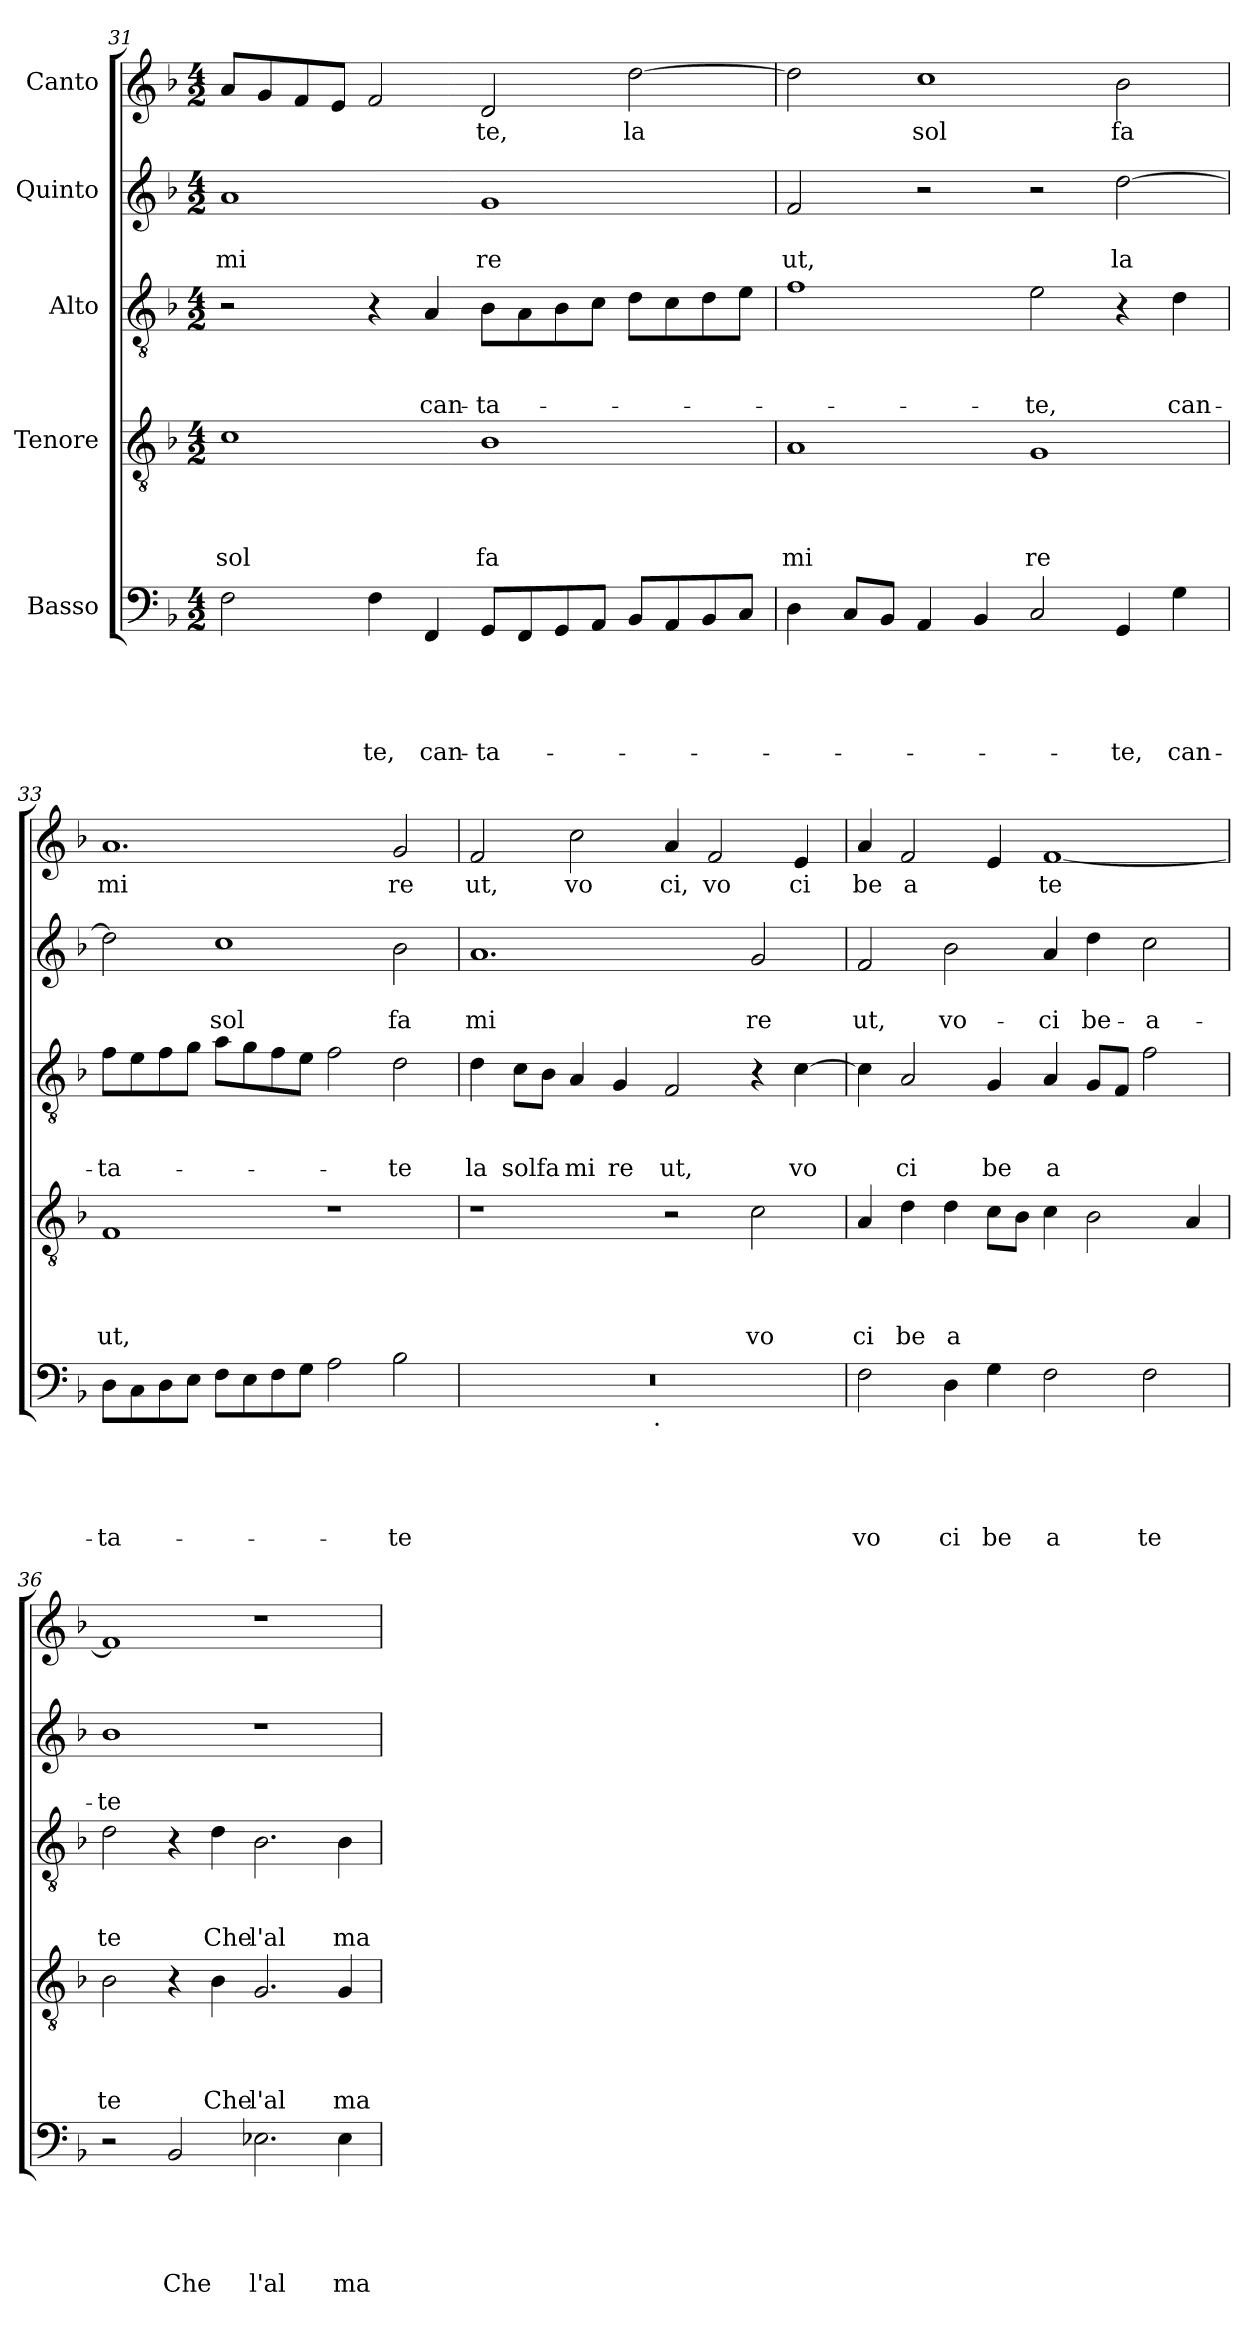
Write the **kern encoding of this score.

**kern	**text	**text	**text	**text	**text	**kern	**text	**text	**text	**text	**kern	**text	**text	**text	**kern	**text	**text	**kern	**text
*part5	*part5	*part5	*part5	*part5	*part5	*part4	*part4	*part4	*part4	*part4	*part3	*part3	*part3	*part3	*part2	*part2	*part2	*part1	*part1
*staff5	*staff5	*staff5	*staff5	*staff5	*staff5	*staff4	*staff4	*staff4	*staff4	*staff4	*staff3	*staff3	*staff3	*staff3	*staff2	*staff2	*staff2	*staff1	*staff1
*I"Basso	*	*	*	*	*	*I"Tenore	*	*	*	*	*I"Alto	*	*	*	*I"Quinto	*	*	*I"Canto	*
*clefF4	*	*	*	*	*	*clefGv2	*	*	*	*	*clefGv2	*	*	*	*clefG2	*	*	*clefG2	*
*k[b-]	*	*	*	*	*	*k[b-]	*	*	*	*	*k[b-]	*	*	*	*k[b-]	*	*	*k[b-]	*
*F:	*	*	*	*	*	*F:	*	*	*	*	*F:	*	*	*	*F:	*	*	*F:	*
*M4/2	*	*	*	*	*	*M4/2	*	*	*	*	*M4/2	*	*	*	*M4/2	*	*	*M4/2	*
=31	=31	=31	=31	=31	=31	=31	=31	=31	=31	=31	=31	=31	=31	=31	=31	=31	=31	=31	=31
!	!	!	!	!	!	!	!	!	!	!LO:LY:b	!	!	!	!	!	!	!LO:LY:b	!	!
2F\	.	.	.	.	.	1c	.	.	.	sol	2r	.	.	.	1a	.	mi	8a/L	.
.	.	.	.	.	.	.	.	.	.	.	.	.	.	.	.	.	.	8g/	.
.	.	.	.	.	.	.	.	.	.	.	.	.	.	.	.	.	.	8f/	.
.	.	.	.	.	.	.	.	.	.	.	.	.	.	.	.	.	.	8e/J	.
!	!	!	!	!	!LO:LY:b	!	!	!	!	!	!	!	!	!	!	!	!	!	!
4F\	.	.	.	.	-te,	.	.	.	.	.	4r	.	.	.	.	.	.	2f/	.
!	!	!	!	!	!LO:LY:b	!	!	!	!	!	!	!	!	!LO:LY:b	!	!	!	!	!
4FF/	.	.	.	.	can-	.	.	.	.	.	4A/	.	.	can-	.	.	.	.	.
!	!	!	!	!	!LO:LY:b	!	!	!	!	!LO:LY:b	!	!	!	!LO:LY:b	!	!	!LO:LY:b	!	!LO:LY:b
8GG/L	.	.	.	.	-ta-	1B-	.	.	.	fa	8B-\L	.	.	-ta-	1g	.	re	2d/	te,
8FF/	.	.	.	.	.	.	.	.	.	.	8A\	.	.	.	.	.	.	.	.
8GG/	.	.	.	.	.	.	.	.	.	.	8B-\	.	.	.	.	.	.	.	.
8AA/J	.	.	.	.	.	.	.	.	.	.	8c\J	.	.	.	.	.	.	.	.
!	!	!	!	!	!	!	!	!	!	!	!	!	!	!	!	!	!	!	!LO:LY:b
8BB-/L	.	.	.	.	.	.	.	.	.	.	8d\L	.	.	.	.	.	.	[>2dd\	la
8AA/	.	.	.	.	.	.	.	.	.	.	8c\	.	.	.	.	.	.	.	.
8BB-/	.	.	.	.	.	.	.	.	.	.	8d\	.	.	.	.	.	.	.	.
8C/J	.	.	.	.	.	.	.	.	.	.	8e\J	.	.	.	.	.	.	.	.
=32	=32	=32	=32	=32	=32	=32	=32	=32	=32	=32	=32	=32	=32	=32	=32	=32	=32	=32	=32
!	!	!	!	!	!	!	!	!	!	!LO:LY:b	!	!	!	!	!	!	!LO:LY:b	!	!
4D\	.	.	.	.	.	1A	.	.	.	mi	1f	.	.	.	2f/	.	ut,	2dd\]	.
8C/L	.	.	.	.	.	.	.	.	.	.	.	.	.	.	.	.	.	.	.
8BB-/J	.	.	.	.	.	.	.	.	.	.	.	.	.	.	.	.	.	.	.
!	!	!	!	!	!	!	!	!	!	!	!	!	!	!	!	!	!	!	!LO:LY:b
4AA/	.	.	.	.	.	.	.	.	.	.	.	.	.	.	2r	.	.	1cc	sol
4BB-/	.	.	.	.	.	.	.	.	.	.	.	.	.	.	.	.	.	.	.
!	!	!	!	!	!	!	!	!	!	!LO:LY:b	!	!	!	!LO:LY:b	!	!	!	!	!
2C/	.	.	.	.	.	1G	.	.	.	re	2e\	.	.	-te,	2r	.	.	.	.
!	!	!	!	!	!LO:LY:b	!	!	!	!	!	!	!	!	!	!	!	!LO:LY:b	!	!LO:LY:b
4GG/	.	.	.	.	-te,	.	.	.	.	.	4r	.	.	.	[>2dd\	.	la	2b-\	fa
!	!	!	!	!	!LO:LY:b	!	!	!	!	!	!	!	!	!LO:LY:b	!	!	!	!	!
4G\	.	.	.	.	can-	.	.	.	.	.	4d\	.	.	can-	.	.	.	.	.
=33	=33	=33	=33	=33	=33	=33	=33	=33	=33	=33	=33	=33	=33	=33	=33	=33	=33	=33	=33
!	!	!	!	!	!LO:LY:b	!	!	!	!	!LO:LY:b	!	!	!	!LO:LY:b	!	!	!	!	!LO:LY:b
8D\L	.	.	.	.	-ta-	1F	.	.	.	ut,	8f\L	.	.	-ta-	2dd\]	.	.	1.a	mi
8C\	.	.	.	.	.	.	.	.	.	.	8e\	.	.	.	.	.	.	.	.
8D\	.	.	.	.	.	.	.	.	.	.	8f\	.	.	.	.	.	.	.	.
8E\J	.	.	.	.	.	.	.	.	.	.	8g\J	.	.	.	.	.	.	.	.
!	!	!	!	!	!	!	!	!	!	!	!	!	!	!	!	!	!LO:LY:b	!	!
8F\L	.	.	.	.	.	.	.	.	.	.	8a\L	.	.	.	1cc	.	sol	.	.
8E\	.	.	.	.	.	.	.	.	.	.	8g\	.	.	.	.	.	.	.	.
8F\	.	.	.	.	.	.	.	.	.	.	8f\	.	.	.	.	.	.	.	.
8G\J	.	.	.	.	.	.	.	.	.	.	8e\J	.	.	.	.	.	.	.	.
2A\	.	.	.	.	.	1r	.	.	.	.	2f\	.	.	.	.	.	.	.	.
!	!	!	!	!	!LO:LY:b	!	!	!	!	!	!	!	!	!LO:LY:b	!	!	!LO:LY:b	!	!LO:LY:b
2B-\	.	.	.	.	-te	.	.	.	.	.	2d\	.	.	-te	2b-\	.	fa	2g/	re
!!LO:LB:g=z
=34	=34	=34	=34	=34	=34	=34	=34	=34	=34	=34	=34	=34	=34	=34	=34	=34	=34	=34	=34
!	!	!	!	!	!	!	!	!	!	!	!	!	!	!LO:LY:b	!	!	!LO:LY:b	!	!LO:LY:b
*^	*	*	*	*	*	*	*	*	*	*	*	*	*	*	*	*	*	*	*
0r	2ryy	.	.	.	.	.	1r	.	.	.	.	4d\	.	.	la	1.a	.	mi	2f/	ut,
!	!	!	!	!	!	!	!	!	!	!	!	!	!	!	!LO:LY:b	!	!	!	!	!
.	.	.	.	.	.	.	.	.	.	.	.	8c\L	.	.	sol	.	.	.	.	.
!	!	!	!	!	!	!	!	!	!	!	!	!	!	!	!LO:LY:b	!	!	!	!	!
.	.	.	.	.	.	.	.	.	.	.	.	8B-\J	.	.	fa	.	.	.	.	.
!	!	!	!	!	!	!	!	!	!	!	!	!	!	!	!LO:LY:b	!	!	!	!	!LO:LY:b
.	4...ryy	.	.	.	.	.	.	.	.	.	.	4A/	.	.	mi	.	.	.	2cc\	vo
!	!	!	!	!	!	!	!	!	!	!	!	!	!	!	!LO:LY:b	!	!	!	!	!
.	.	.	.	.	.	.	.	.	.	.	.	4G/	.	.	re	.	.	.	.	.
!	!LO:TX:b:t=.	!	!	!	!	!	!	!	!	!	!	!	!	!	!	!	!	!	!	!
.	1ryy	.	.	.	.	.	.	.	.	.	.	.	.	.	.	.	.	.	.	.
!	!	!	!	!	!	!	!	!	!	!	!	!	!	!	!LO:LY:b	!	!	!	!	!LO:LY:b
.	.	.	.	.	.	.	2r	.	.	.	.	2F/	.	.	ut,	.	.	.	4a/	ci,
!	!	!	!	!	!	!	!	!	!	!	!	!	!	!	!	!	!	!	!	!LO:LY:b
.	.	.	.	.	.	.	.	.	.	.	.	.	.	.	.	.	.	.	2f/	vo
!	!	!	!	!	!	!	!	!	!	!	!LO:LY:b	!	!	!	!	!	!	!LO:LY:b	!	!
.	.	.	.	.	.	.	2c\	.	.	.	vo	4r	.	.	.	2g/	.	re	.	.
!	!	!	!	!	!	!	!	!	!	!	!	!	!	!	!LO:LY:b	!	!	!	!	!LO:LY:b
.	.	.	.	.	.	.	.	.	.	.	.	[>4c\	.	.	vo	.	.	.	4e/	ci
.	32ryy	.	.	.	.	.	.	.	.	.	.	.	.	.	.	.	.	.	.	.
=35	=35	=35	=35	=35	=35	=35	=35	=35	=35	=35	=35	=35	=35	=35	=35	=35	=35	=35	=35	=35
!	!	!	!	!	!	!LO:LY:b	!	!	!	!	!LO:LY:b	!	!	!	!	!	!	!LO:LY:b	!	!LO:LY:b
*v	*v	*	*	*	*	*	*	*	*	*	*	*	*	*	*	*	*	*	*	*
2F\	.	.	.	.	vo	4A/	.	.	.	ci	4c\]	.	.	.	2f/	.	ut,	4a/	be
!	!	!	!	!	!	!	!	!	!	!LO:LY:b	!	!	!	!LO:LY:b	!	!	!	!	!LO:LY:b
.	.	.	.	.	.	4d\	.	.	.	be	2A/	.	.	ci	.	.	.	2f/	a
!	!	!	!	!	!LO:LY:b	!	!	!	!	!LO:LY:b	!	!	!	!	!	!	!LO:LY:b	!	!
4D\	.	.	.	.	ci	4d\	.	.	.	a	.	.	.	.	2b-\	.	vo-	.	.
!	!	!	!	!	!LO:LY:b	!	!	!	!	!	!	!	!	!LO:LY:b	!	!	!	!	!
4G\	.	.	.	.	be	8c\L	.	.	.	.	4G/	.	.	be	.	.	.	4e/	.
.	.	.	.	.	.	8B-\J	.	.	.	.	.	.	.	.	.	.	.	.	.
!	!	!	!	!	!LO:LY:b	!	!	!	!	!	!	!	!	!LO:LY:b	!	!	!LO:LY:b	!	!LO:LY:b
2F\	.	.	.	.	a	4c\	.	.	.	.	4A/	.	.	a	4a/	.	-ci	[<1f	te
!	!	!	!	!	!	!	!	!	!	!	!	!	!	!	!	!	!LO:LY:b	!	!
.	.	.	.	.	.	2B-\	.	.	.	.	8G/L	.	.	.	4dd\	.	be-	.	.
.	.	.	.	.	.	.	.	.	.	.	8F/J	.	.	.	.	.	.	.	.
!	!	!	!	!	!LO:LY:b	!	!	!	!	!	!	!	!	!	!	!	!LO:LY:b	!	!
2F\	.	.	.	.	te	.	.	.	.	.	2f\	.	.	.	2cc\	.	-a-	.	.
.	.	.	.	.	.	4A/	.	.	.	.	.	.	.	.	.	.	.	.	.
=36	=36	=36	=36	=36	=36	=36	=36	=36	=36	=36	=36	=36	=36	=36	=36	=36	=36	=36	=36
!	!	!	!	!	!	!	!	!	!	!LO:LY:b	!	!	!	!LO:LY:b	!	!	!LO:LY:b	!	!
2r	.	.	.	.	.	2B-\	.	.	.	te	2d\	.	.	te	1b-	.	-te	1f]	.
!	!	!	!	!	!LO:LY:b	!	!	!	!	!	!	!	!	!	!	!	!	!	!
2BB-/	.	.	.	.	Che	4r	.	.	.	.	4r	.	.	.	.	.	.	.	.
!	!	!	!	!	!	!	!	!	!	!LO:LY:b	!	!	!	!LO:LY:b	!	!	!	!	!
.	.	.	.	.	.	4B-\	.	.	.	Che	4d\	.	.	Che	.	.	.	.	.
!	!	!	!	!	!LO:LY:b	!	!	!	!	!LO:LY:b	!	!	!	!LO:LY:b	!	!	!	!	!
2.E-X\	.	.	.	.	l'al	2.G/	.	.	.	l'al	2.B-\	.	.	l'al	1r	.	.	1r	.
!	!	!	!	!	!LO:LY:b	!	!	!	!	!LO:LY:b	!	!	!	!LO:LY:b	!	!	!	!	!
4E-\	.	.	.	.	ma	4G/	.	.	.	ma	4B-\	.	.	ma	.	.	.	.	.
=	=	=	=	=	=	=	=	=	=	=	=	=	=	=	=	=	=	=	=
*-	*-	*-	*-	*-	*-	*-	*-	*-	*-	*-	*-	*-	*-	*-	*-	*-	*-	*-	*-
